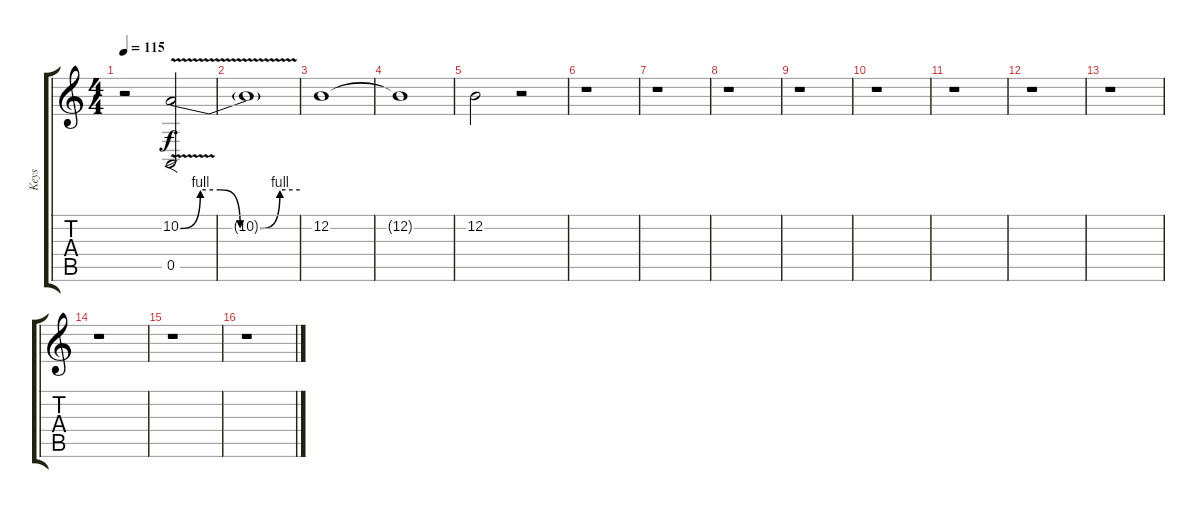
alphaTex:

\track ("Keys" "Keys") {instrument fx8scifi}
\staff {score tabs}
\tuning (E4 B3 G3 D3 A2 E2) {hide}
\ts (4 4)
\tempo 115
\clef g2
\ks c
r.2{dy f} (10.2{be (custom 0 0 10 4 20 4 30 0 40 0 50 4 60 4) v} 0.5).2{f} |
10.2{t}.1 |
12.2.1 |
12.2{t}.1 |
12.2.2 r.2 |
r.1 |
r.1 |
r.1 |
r.1 |
r.1 |
r.1 |
r.1 |
r.1 |
r.1 |
r.1 |
r.1
